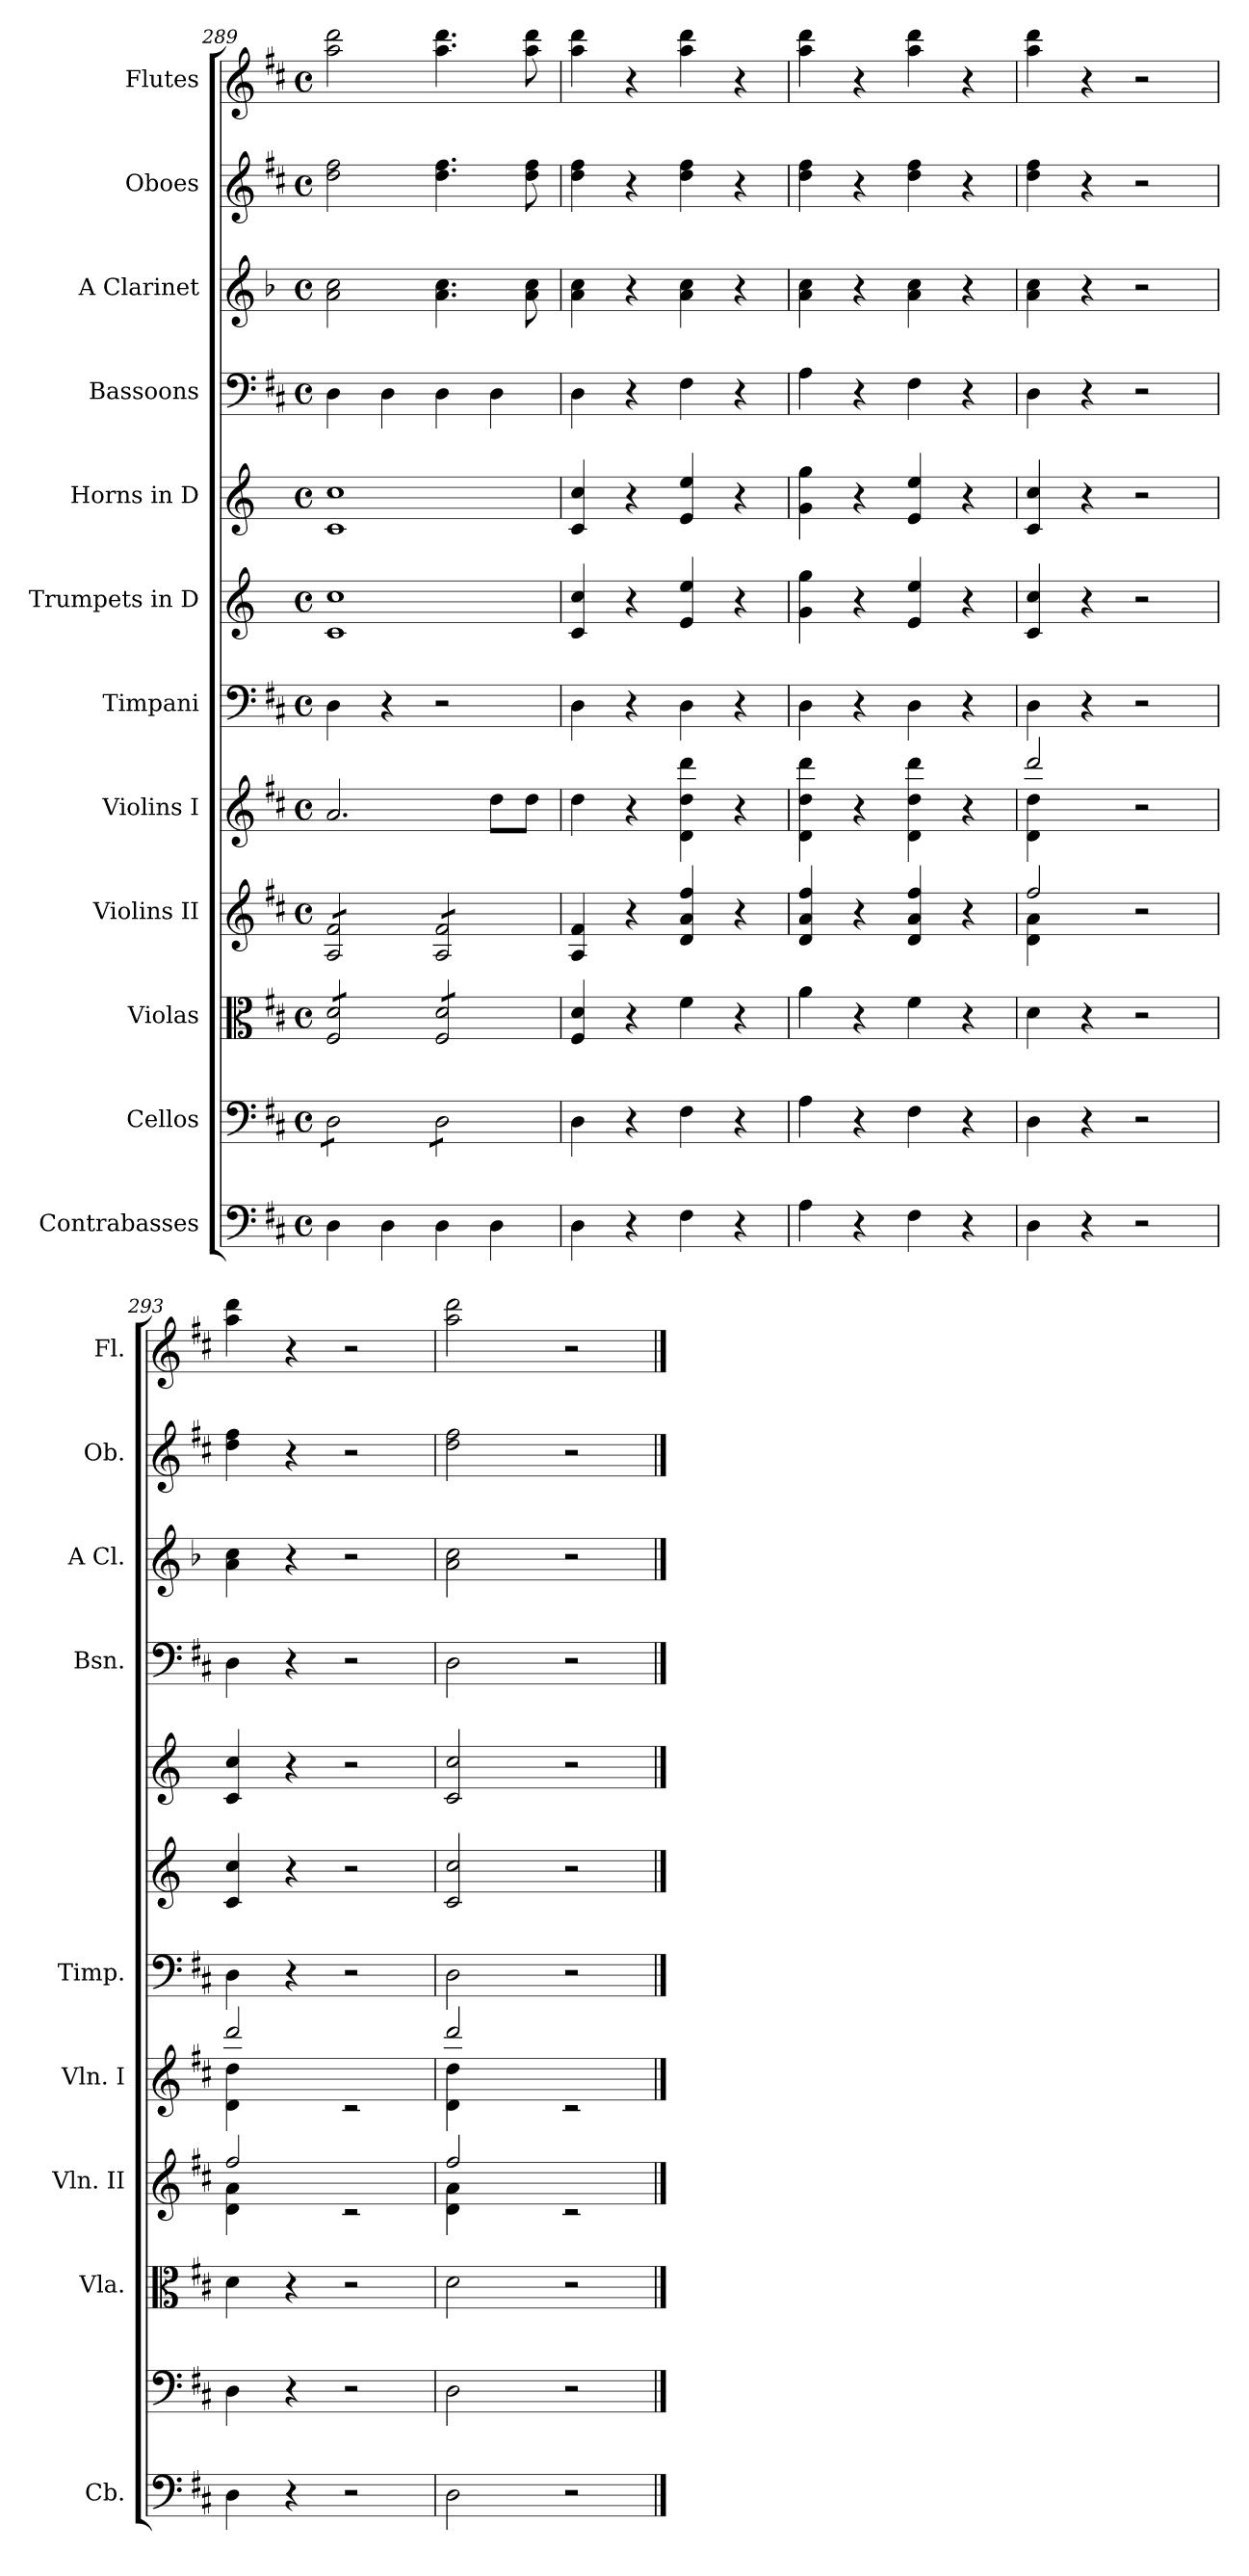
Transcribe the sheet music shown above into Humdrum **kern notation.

**kern	**kern	**kern	**kern	**kern	**kern	**kern	**kern	**kern	**kern	**kern	**kern
*part12	*part11	*part10	*part9	*part8	*part7	*part6	*part5	*part4	*part3	*part2	*part1
*staff12	*staff11	*staff10	*staff9	*staff8	*staff7	*staff6	*staff5	*staff4	*staff3	*staff2	*staff1
*I"Contrabasses	*I"Cellos	*I"Violas	*I"Violins II	*I"Violins I	*I"Timpani	*I"Trumpets in D	*I"Horns in D	*I"Bassoons	*I"A Clarinet	*I"Oboes	*I"Flutes
*I'Cb.	*	*I'Vla.	*I'Vln. II	*I'Vln. I	*I'Timp.	*	*	*I'Bsn.	*I'A Cl.	*I'Ob.	*I'Fl.
*clefF4	*clefF4	*clefC3	*clefG2	*clefG2	*clefF4	*clefG2	*clefG2	*clefF4	*clefG2	*clefG2	*clefG2
*ITrd7c12	*	*	*	*	*	*ITrd-1c-2	*ITrd6c10	*	*ITrd2c3	*	*
*k[f#c#]	*k[f#c#]	*k[f#c#]	*k[f#c#]	*k[f#c#]	*k[f#c#]	*k[f#c#]	*k[f#c#]	*k[f#c#]	*k[f#c#]	*k[f#c#]	*k[f#c#]
*M4/4	*M4/4	*M4/4	*M4/4	*M4/4	*M4/4	*M4/4	*M4/4	*M4/4	*M4/4	*M4/4	*M4/4
*met(c)	*met(c)	*met(c)	*met(c)	*met(c)	*met(c)	*met(c)	*met(c)	*met(c)	*met(c)	*met(c)	*met(c)
=289	=289	=289	=289	=289	=289	=289	=289	=289	=289	=289	=289
*	*tremolo	*	*	*	*	*	*	*	*	*	*
*	*	*tremolo	*	*	*	*	*	*	*	*	*
*	*	*	*tremolo	*	*	*	*	*	*	*	*
4DD\	8D\L	8F#/ 8d/L	8A/ 8f#/L	2.a/	4D\	1d 1dd	1D 1d	4D\	2f#\ 2a\	2dd\ 2ff#\	2aa\ 2ddd\
.	8D\	8F#/ 8d/	8A/ 8f#/	.	.	.	.	.	.	.	.
4DD\	8D\	8F#/ 8d/	8A/ 8f#/	.	4r	.	.	4D\	.	.	.
.	8D\J	8F#/ 8d/J	8A/ 8f#/J	.	.	.	.	.	.	.	.
4DD\	8D\L	8F#/ 8d/L	8A/ 8f#/L	.	2r	.	.	4D\	4.f#\ 4.a\	4.dd\ 4.ff#\	4.aa\ 4.ddd\
.	8D\	8F#/ 8d/	8A/ 8f#/	.	.	.	.	.	.	.	.
4DD\	8D\	8F#/ 8d/	8A/ 8f#/	8dd\L	.	.	.	4D\	.	.	.
.	8D\J	8F#/ 8d/J	8A/ 8f#/J	8dd\J	.	.	.	.	8f#\ 8a\	8dd\ 8ff#\	8aa\ 8ddd\
*	*	*	*Xtremolo	*	*	*	*	*	*	*	*
*	*	*Xtremolo	*	*	*	*	*	*	*	*	*
*	*Xtremolo	*	*	*	*	*	*	*	*	*	*
=290	=290	=290	=290	=290	=290	=290	=290	=290	=290	=290	=290
4DD\	4D\	4F#/ 4d/	4A/ 4f#/	4dd\	4D\	4d/ 4dd/	4D/ 4d/	4D\	4f#\ 4a\	4dd\ 4ff#\	4aa\ 4ddd\
4r	4r	4r	4r	4r	4r	4r	4r	4r	4r	4r	4r
4FF#\	4F#\	4f#\	4d/ 4a/ 4ff#/	4d\ 4dd\ 4ddd\	4D\	4f#/ 4ff#/	4F#/ 4f#/	4F#\	4f#\ 4a\	4dd\ 4ff#\	4aa\ 4ddd\
4r	4r	4r	4r	4r	4r	4r	4r	4r	4r	4r	4r
=291	=291	=291	=291	=291	=291	=291	=291	=291	=291	=291	=291
4AA\	4A\	4a\	4d/ 4a/ 4ff#/	4d\ 4dd\ 4ddd\	4D\	4a\ 4aa\	4A\ 4a\	4A\	4f#\ 4a\	4dd\ 4ff#\	4aa\ 4ddd\
4r	4r	4r	4r	4r	4r	4r	4r	4r	4r	4r	4r
4FF#\	4F#\	4f#\	4d/ 4a/ 4ff#/	4d\ 4dd\ 4ddd\	4D\	4f#/ 4ff#/	4F#/ 4f#/	4F#\	4f#\ 4a\	4dd\ 4ff#\	4aa\ 4ddd\
4r	4r	4r	4r	4r	4r	4r	4r	4r	4r	4r	4r
=292	=292	=292	=292	=292	=292	=292	=292	=292	=292	=292	=292
*	*	*	*^	*^	*	*	*	*	*	*	*
4DD\	4D\	4d\	2ff#/	4d\ 4a\	2ddd/	4d\ 4dd\	4D\	4d/ 4dd/	4D/ 4d/	4D\	4f#\ 4a\	4dd\ 4ff#\	4aa\ 4ddd\
4r	4r	4r	.	2.ryy	.	2.ryy	4r	4r	4r	4r	4r	4r	4r
2r	2r	2r	2r	.	2r	.	2r	2r	2r	2r	2r	2r	2r
=293	=293	=293	=293	=293	=293	=293	=293	=293	=293	=293	=293	=293	=293
4DD\	4D\	4d\	2ff#/	4d\ 4a\	2ddd/	4d\ 4dd\	4D\	4d/ 4dd/	4D/ 4d/	4D\	4f#\ 4a\	4dd\ 4ff#\	4aa\ 4ddd\
4r	4r	4r	.	2.ryy	.	2.ryy	4r	4r	4r	4r	4r	4r	4r
2r	2r	2r	2rc	.	2rc	.	2r	2r	2r	2r	2r	2r	2r
=294	=294	=294	=294	=294	=294	=294	=294	=294	=294	=294	=294	=294	=294
2DD\	2D\	2d\	2ff#/	4d\ 4a\	2ddd/	4d\ 4dd\	2D\	2d/ 2dd/	2D/ 2d/	2D\	2f#\ 2a\	2dd\ 2ff#\	2aa\ 2ddd\
.	.	.	.	2.ryy	.	2.ryy	.	.	.	.	.	.	.
2r	2r	2r	2rc	.	2rc	.	2r	2r	2r	2r	2r	2r	2r
*	*	*	*v	*v	*	*	*	*	*	*	*	*	*
*	*	*	*	*v	*v	*	*	*	*	*	*	*
==	==	==	==	==	==	==	==	==	==	==	==
*-	*-	*-	*-	*-	*-	*-	*-	*-	*-	*-	*-
